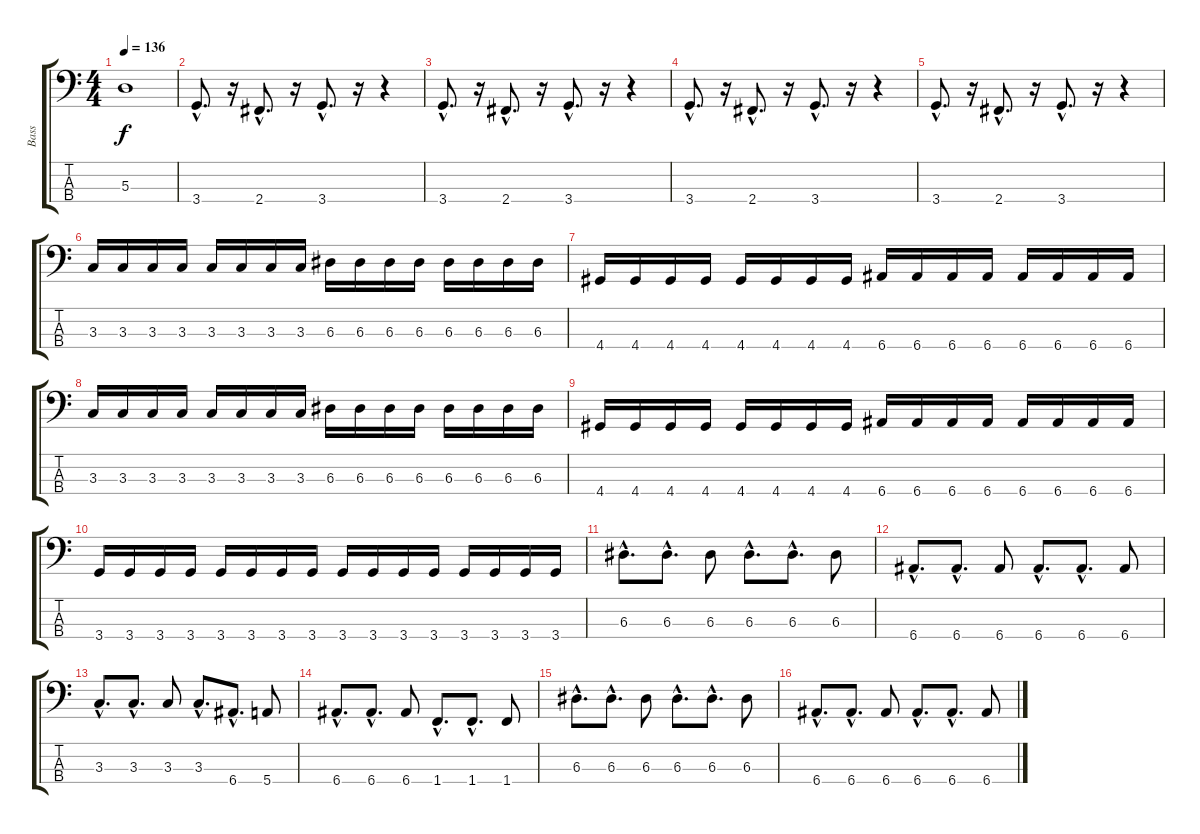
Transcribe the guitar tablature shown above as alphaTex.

\track ("Bass" "Bass") {instrument electricbassfinger}
\staff {score tabs}
\tuning (G2 D2 A1 E1) {hide}
\ts (4 4)
\tempo 136
\clef f4
\ks c
5.3.1{dy f} |
3.4{hac}.8{d} r.16 2.4{hac}.8{d} r.16 3.4{hac}.8{d} r.16 r.4 |
3.4{hac}.8{d} r.16 2.4{hac}.8{d} r.16 3.4{hac}.8{d} r.16 r.4 |
3.4{hac}.8{d} r.16 2.4{hac}.8{d} r.16 3.4{hac}.8{d} r.16 r.4 |
3.4{hac}.8{d} r.16 2.4{hac}.8{d} r.16 3.4{hac}.8{d} r.16 r.4 |
3.3.16 3.3.16 3.3.16 3.3.16 3.3.16 3.3.16 3.3.16 3.3.16 6.3.16 6.3.16 6.3.16 6.3.16 6.3.16 6.3.16 6.3.16 6.3.16 |
4.4.16 4.4.16 4.4.16 4.4.16 4.4.16 4.4.16 4.4.16 4.4.16 6.4.16 6.4.16 6.4.16 6.4.16 6.4.16 6.4.16 6.4.16 6.4.16 |
3.3.16 3.3.16 3.3.16 3.3.16 3.3.16 3.3.16 3.3.16 3.3.16 6.3.16 6.3.16 6.3.16 6.3.16 6.3.16 6.3.16 6.3.16 6.3.16 |
4.4.16 4.4.16 4.4.16 4.4.16 4.4.16 4.4.16 4.4.16 4.4.16 6.4.16 6.4.16 6.4.16 6.4.16 6.4.16 6.4.16 6.4.16 6.4.16 |
3.4.16 3.4.16 3.4.16 3.4.16 3.4.16 3.4.16 3.4.16 3.4.16 3.4.16 3.4.16 3.4.16 3.4.16 3.4.16 3.4.16 3.4.16 3.4.16 |
6.3{hac}.8{d} 6.3{hac}.8{d} 6.3.8 6.3{hac}.8{d} 6.3{hac}.8{d} 6.3.8 |
6.4{hac}.8{d} 6.4{hac}.8{d} 6.4.8 6.4{hac}.8{d} 6.4{hac}.8{d} 6.4.8 |
3.3{hac}.8{d} 3.3{hac}.8{d} 3.3.8 3.3{hac}.8{d} 6.4{hac}.8{d} 5.4.8 |
6.4{hac}.8{d} 6.4{hac}.8{d} 6.4.8 1.4{hac}.8{d} 1.4{hac}.8{d} 1.4.8 |
6.3{hac}.8{d} 6.3{hac}.8{d} 6.3.8 6.3{hac}.8{d} 6.3{hac}.8{d} 6.3.8 |
6.4{hac}.8{d} 6.4{hac}.8{d} 6.4.8 6.4{hac}.8{d} 6.4{hac}.8{d} 6.4.8
